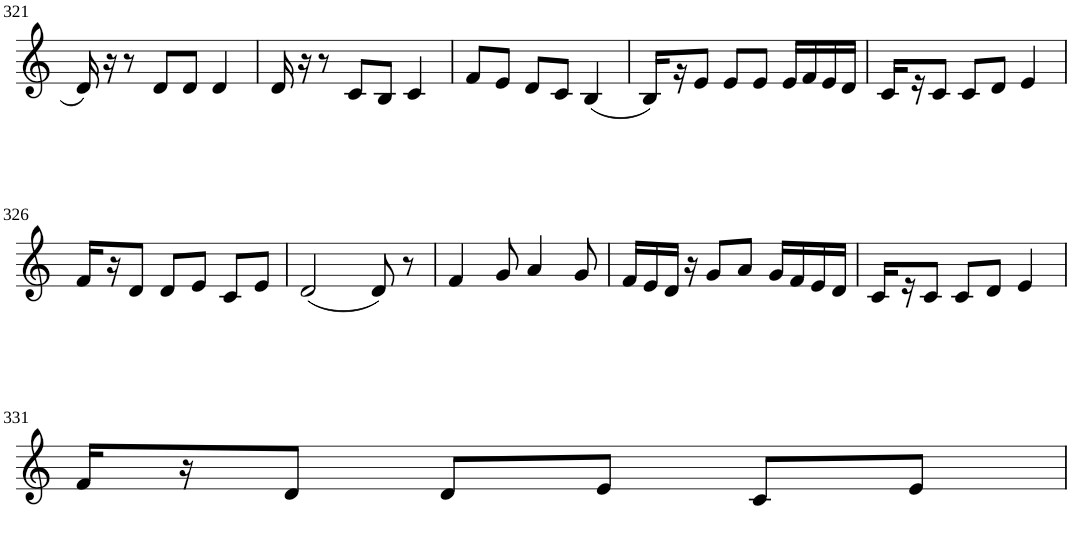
**kern
*part1
*staff1
*I"Violin
!!LO:PB:g=z
*clefG2
*k[]
*M3/4
=321
16d/
16r
8r
8d/L
8d/J
4d/
=322
16d/
16r
8r
8c/L
8B/J
4c/
=323
8f/L
8e/J
8d/L
8c/J
(4B/
=324
16B/LL)
16r
8e/J
8e/L
8e/J
16e/LL
16f/
16e/
16d/JJ
=325
16c/LL
16r
8c/J
8c/L
8d/J
4e/
!!LO:LB:g=z
=326
16f/LL
16r
8d/J
8d/L
8e/J
8c/L
8e/J
=327
(2d/
8d/)
8r
=328
4f/
8g/
4a/
8g/
=329
16f/LL
16e/
16d/JJ
16r
8g/L
8a/J
16g/LL
16f/
16e/
16d/JJ
=330
16c/LL
16r
8c/J
8c/L
8d/J
4e/
!!LO:LB:g=z
=331
16f/LL
16r
8d/J
8d/L
8e/J
8c/L
8e/J
=
*-
